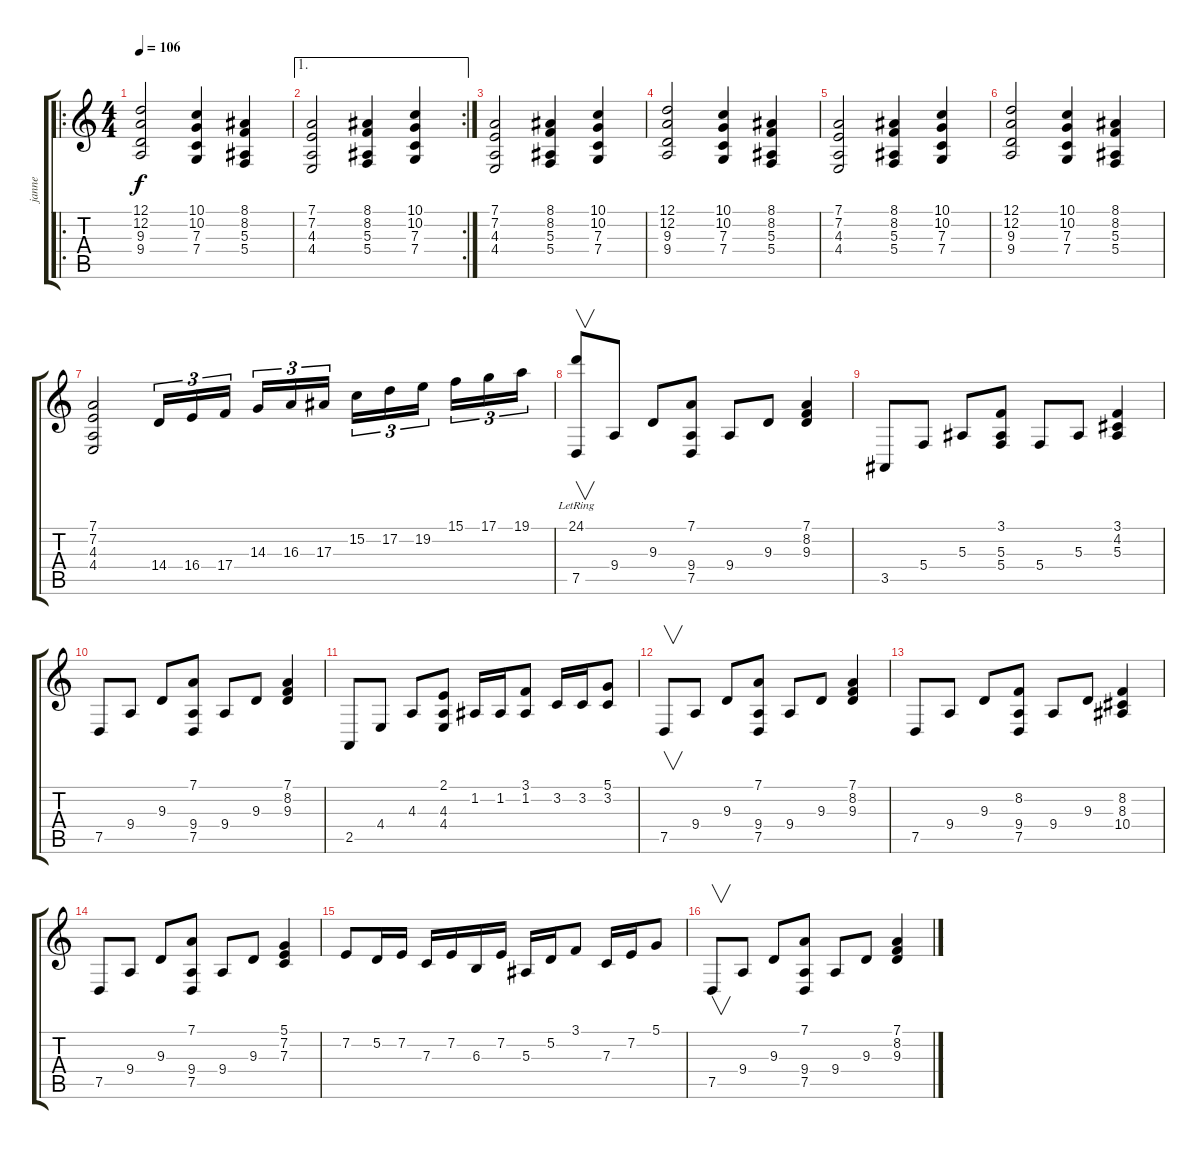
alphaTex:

\track ("janne" "janne") {instrument stringensemble1}
\staff {score tabs}
\tuning (D4 A3 F3 C3 G2 D2) {hide}
\ro
\ts (4 4)
\tempo 106
\clef g2
\ks c
(12.1 12.2 9.3 9.4).2{dy f volume 13 instrument stringensemble1} (10.1 10.2 7.3 7.4).4 (8.1 8.2 5.3 5.4).4 |
\ae 1
\rc 2
(7.1 7.2 4.3 4.4).2 (8.1 8.2 5.3 5.4).4 (10.1 10.2 7.3 7.4).4 |
(7.1 7.2 4.3 4.4).2 (8.1 8.2 5.3 5.4).4 (10.1 10.2 7.3 7.4).4 |
(12.1 12.2 9.3 9.4).2 (10.1 10.2 7.3 7.4).4 (8.1 8.2 5.3 5.4).4 |
(7.1 7.2 4.3 4.4).2 (8.1 8.2 5.3 5.4).4 (10.1 10.2 7.3 7.4).4 |
(12.1 12.2 9.3 9.4).2 (10.1 10.2 7.3 7.4).4 (8.1 8.2 5.3 5.4).4 |
(7.1 7.2 4.3 4.4).2 14.4.16{tu (3 2) volume 16 instrument harpsichord} 16.4.16{tu (3 2)} 17.4.16{tu (3 2)} 14.3.16{tu (3 2)} 16.3.16{tu (3 2)} 17.3.16{tu (3 2)} 15.2.16{tu (3 2)} 17.2.16{tu (3 2)} 19.2.16{tu (3 2)} 15.1.16{tu (3 2)} 17.1.16{tu (3 2)} 19.1.16{tu (3 2)} |
(24.1{lr} 7.5).8{v volume 16} 9.4.8 9.3.8 (7.1 9.4 7.5).8 9.4.8 9.3.8 (7.1 8.2 9.3).4 |
3.5.8 5.4.8 5.3.8 (3.1 5.3 5.4).8 5.4.8 5.3.8 (3.1 4.2 5.3).4 |
7.5.8 9.4.8 9.3.8 (7.1 9.4 7.5).8 9.4.8 9.3.8 (7.1 8.2 9.3).4 |
2.5.8 4.4.8 4.3.8 (2.1 4.3 4.4).8 1.2.16 1.2.16 (3.1 1.2).8 3.2.16 3.2.16 (5.1 3.2).8 |
7.5.8{v volume 16 instrument stringensemble1} 9.4.8 9.3.8 (7.1 9.4 7.5).8 9.4.8 9.3.8 (7.1 8.2 9.3).4 |
7.5.8 9.4.8 9.3.8 (8.2 9.4 7.5).8 9.4.8 9.3.8 (8.2 8.3 10.4).4 |
7.5.8 9.4.8 9.3.8 (7.1 9.4 7.5).8 9.4.8 9.3.8 (5.1 7.2 7.3).4 |
7.2.8 5.2.16 7.2.16 7.3.16 7.2.16 6.3.16 7.2.16 5.3.16 5.2.16 3.1.8 7.3.16 7.2.16 5.1.8 |
7.5.8{v volume 16} 9.4.8 9.3.8 (7.1 9.4 7.5).8 9.4.8 9.3.8 (7.1 8.2 9.3).4
